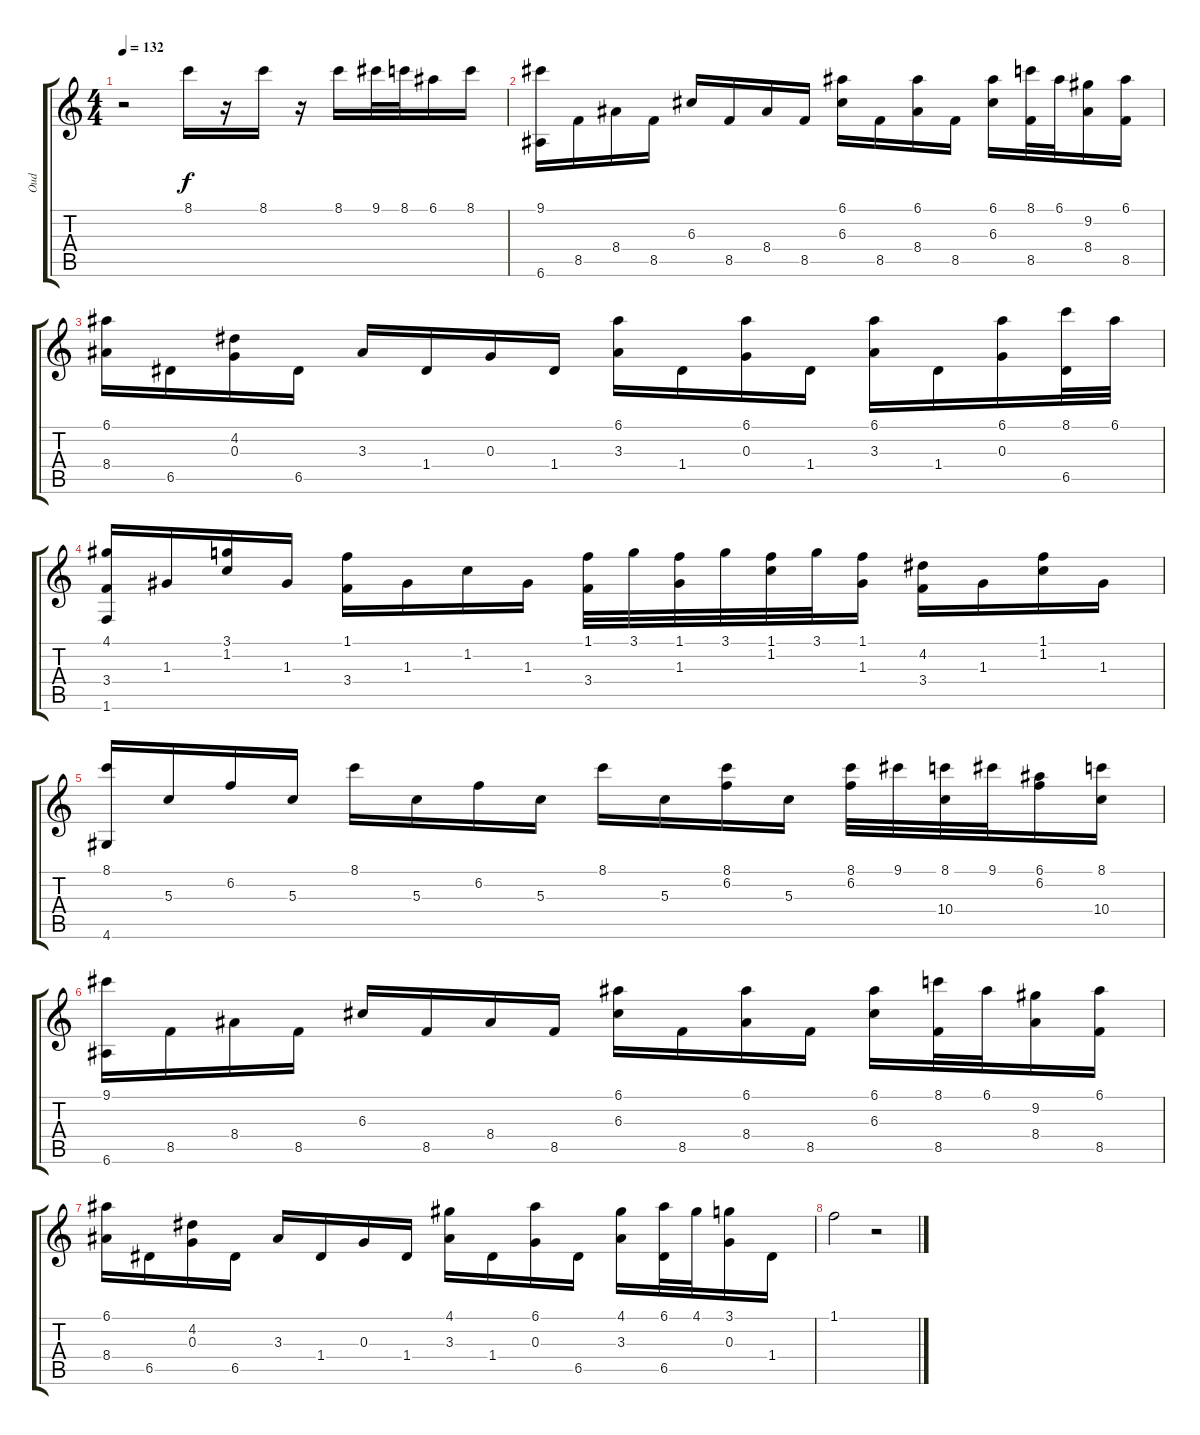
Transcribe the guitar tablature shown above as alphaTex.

\track ("Oud" "Oud") {instrument banjo}
\staff {score tabs}
\tuning (E4 B3 G3 D3 A2 E2) {hide}
\displaytranspose 12
\ts (4 4)
\tempo 132
\clef g2
\ks c
r.2{dy f} 8.1.16 r.16 8.1.16 r.16 8.1.16 9.1.32 8.1.32 6.1.16 8.1.16 |
(9.1 6.6).16 8.5.16 8.4.16 8.5.16 6.3.16 8.5.16 8.4.16 8.5.16 (6.1 6.3).16 8.5.16 (6.1 8.4).16 8.5.16 (6.1 6.3).16 (8.1 8.5).32 6.1.32 (9.2 8.4).16 (6.1 8.5).16 |
(6.1 8.4).16 6.5.16 (4.2 0.3).16 6.5.16 3.3.16 1.4.16 0.3.16 1.4.16 (6.1 3.3).16 1.4.16 (6.1 0.3).16 1.4.16 (6.1 3.3).16 1.4.16 (6.1 0.3).16 (8.1 6.5).32 6.1.32 |
(4.1 3.4 1.6).16 1.3.16 (3.1 1.2).16 1.3.16 (1.1 3.4).16 1.3.16 1.2.16 1.3.16 (1.1 3.4).32 3.1.32 (1.1 1.3).32 3.1.32 (1.1 1.2).32 3.1.32 (1.1 1.3).16 (4.2 3.4).16 1.3.16 (1.1 1.2).16 1.3.16 |
(8.1 4.6).16 5.3.16 6.2.16 5.3.16 8.1.16 5.3.16 6.2.16 5.3.16 8.1.16 5.3.16 (8.1 6.2).16 5.3.16 (8.1 6.2).32 9.1.32 (8.1 10.4).32 9.1.32 (6.1 6.2).16 (8.1 10.4).16 |
(9.1 6.6).16 8.5.16 8.4.16 8.5.16 6.3.16 8.5.16 8.4.16 8.5.16 (6.1 6.3).16 8.5.16 (6.1 8.4).16 8.5.16 (6.1 6.3).16 (8.1 8.5).32 6.1.32 (9.2 8.4).16 (6.1 8.5).16 |
(6.1 8.4).16 6.5.16 (4.2 0.3).16 6.5.16 3.3.16 1.4.16 0.3.16 1.4.16 (4.1 3.3).16 1.4.16 (6.1 0.3).16 6.5.16 (4.1 3.3).16 (6.1 6.5).32 4.1.32 (3.1 0.3).16 1.4.16 |
1.1.2 r.2
